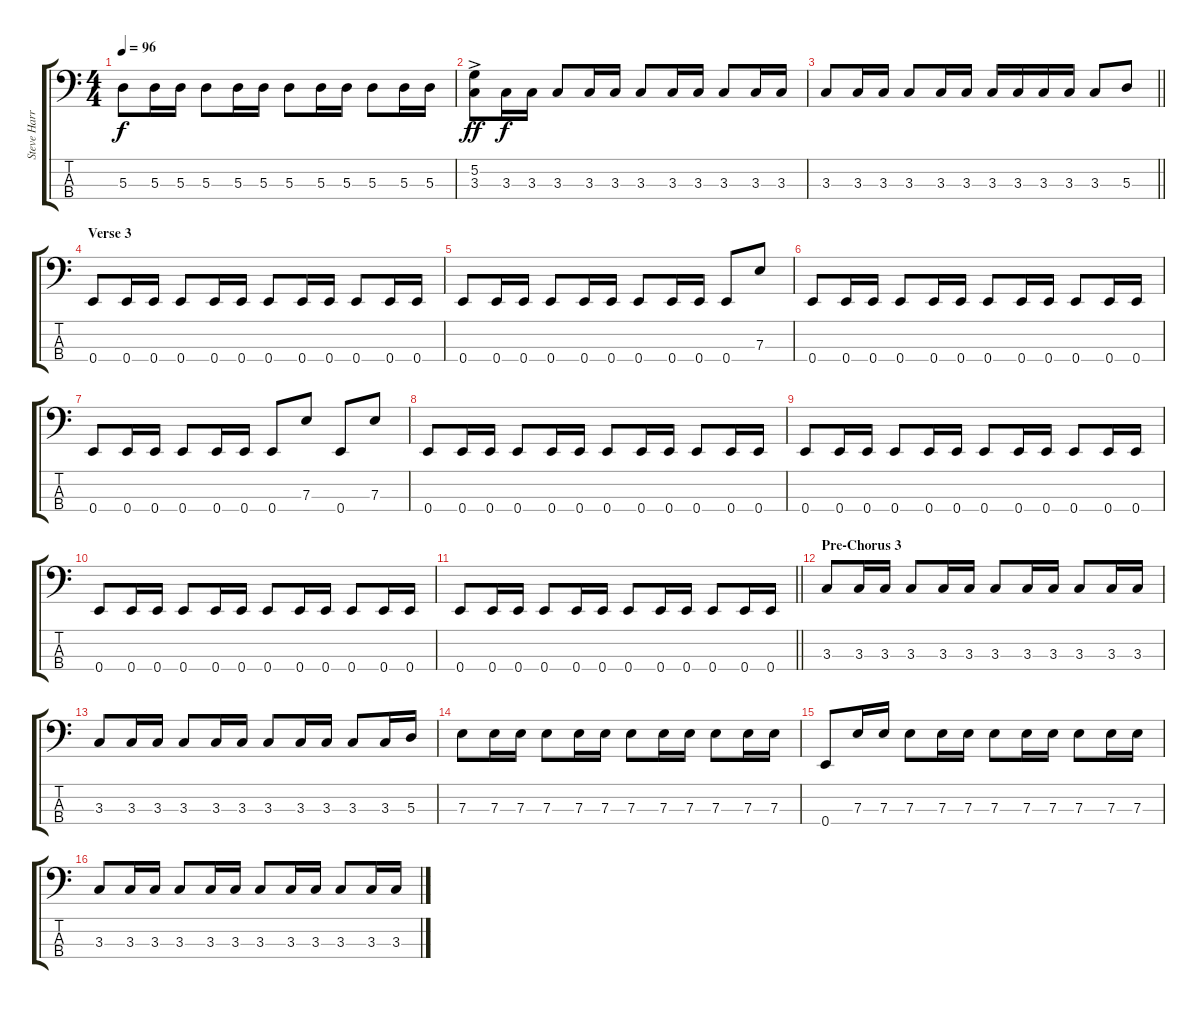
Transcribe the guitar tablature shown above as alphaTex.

\track ("Steve Harris" "Steve Harr") {instrument electricbassfinger}
\staff {score tabs}
\tuning (G2 D2 A1 E1) {hide}
\ts (4 4)
\tempo 96
\clef f4
\ks c
5.3.8{dy f} 5.3.16 5.3.16 5.3.8 5.3.16 5.3.16 5.3.8 5.3.16 5.3.16 5.3.8 5.3.16 5.3.16 |
(5.2{ac} 3.3{ac}).8{dy ff} 3.3.16{dy f} 3.3.16 3.3.8 3.3.16 3.3.16 3.3.8 3.3.16 3.3.16 3.3.8 3.3.16 3.3.16 |
\barLineRight lightlight
3.3.8 3.3.16 3.3.16 3.3.8 3.3.16 3.3.16 3.3.16 3.3.16 3.3.16 3.3.16 3.3.8 5.3.8 |
\section ("" "Verse 3")
0.4.8 0.4.16 0.4.16 0.4.8 0.4.16 0.4.16 0.4.8 0.4.16 0.4.16 0.4.8 0.4.16 0.4.16 |
0.4.8 0.4.16 0.4.16 0.4.8 0.4.16 0.4.16 0.4.8 0.4.16 0.4.16 0.4.8 7.3.8 |
0.4.8 0.4.16 0.4.16 0.4.8 0.4.16 0.4.16 0.4.8 0.4.16 0.4.16 0.4.8 0.4.16 0.4.16 |
0.4.8 0.4.16 0.4.16 0.4.8 0.4.16 0.4.16 0.4.8 7.3.8 0.4.8 7.3.8 |
0.4.8 0.4.16 0.4.16 0.4.8 0.4.16 0.4.16 0.4.8 0.4.16 0.4.16 0.4.8 0.4.16 0.4.16 |
0.4.8 0.4.16 0.4.16 0.4.8 0.4.16 0.4.16 0.4.8 0.4.16 0.4.16 0.4.8 0.4.16 0.4.16 |
0.4.8 0.4.16 0.4.16 0.4.8 0.4.16 0.4.16 0.4.8 0.4.16 0.4.16 0.4.8 0.4.16 0.4.16 |
\barLineRight lightlight
0.4.8 0.4.16 0.4.16 0.4.8 0.4.16 0.4.16 0.4.8 0.4.16 0.4.16 0.4.8 0.4.16 0.4.16 |
\section ("" "Pre-Chorus 3")
3.3.8 3.3.16 3.3.16 3.3.8 3.3.16 3.3.16 3.3.8 3.3.16 3.3.16 3.3.8 3.3.16 3.3.16 |
3.3.8 3.3.16 3.3.16 3.3.8 3.3.16 3.3.16 3.3.8 3.3.16 3.3.16 3.3.8 3.3.16 5.3.16 |
7.3.8 7.3.16 7.3.16 7.3.8 7.3.16 7.3.16 7.3.8 7.3.16 7.3.16 7.3.8 7.3.16 7.3.16 |
0.4.8 7.3.16 7.3.16 7.3.8 7.3.16 7.3.16 7.3.8 7.3.16 7.3.16 7.3.8 7.3.16 7.3.16 |
3.3.8 3.3.16 3.3.16 3.3.8 3.3.16 3.3.16 3.3.8 3.3.16 3.3.16 3.3.8 3.3.16 3.3.16
